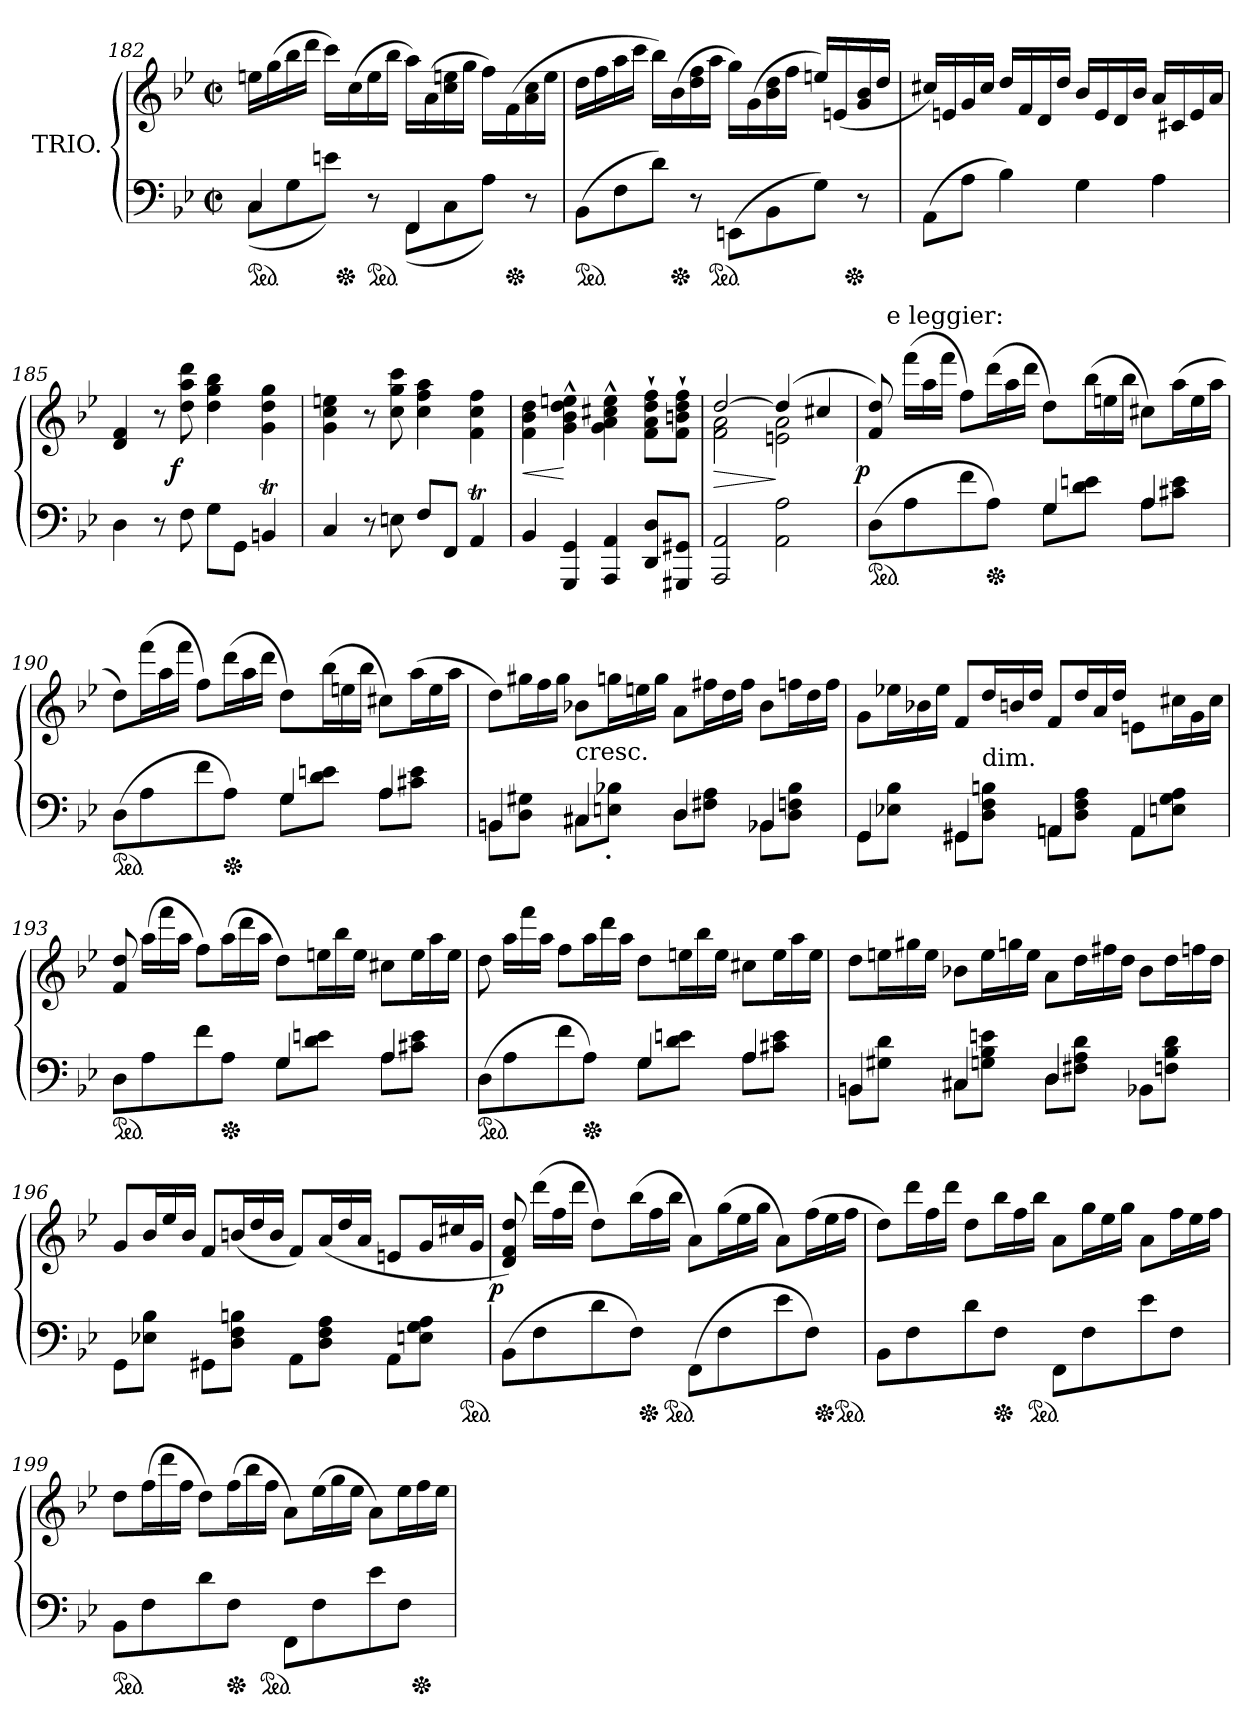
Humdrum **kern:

**kern	**kern	**dynam
*part1	*part1	*part1
*staff2	*staff1	*staff1/2
*I"TRIO.	*	*
*clefF4	*clefG2	*
*k[b-e-]	*k[b-e-]	*
*g:	*g:	*
*M2/2	*M2/2	*
*met(c|)	*met(c|)	*
=182	=182	=182
*^	*	*
*ped	*	*	*
*	*	*^	*
4C	(>8CL	16eenLL	4ryy	.
.	.	(>16gg	.	.
.	8G	16bb-	.	.
.	.	16dddJJ	.	.
4reeeyy	8enJ)	16cccLL)	32ryy	.
*Xped	*	*	*	*
.	.	.	2ryy	.
.	.	(>16cc	.	.
*ped	*	*	*	*
.	8r	16ee	.	.
.	.	16bb-JJ	.	.
4FF	(>8FFL	16aaLL)	.	.
.	.	(>16a	.	.
.	8C	16cc 16een	.	.
.	.	16ggJJ	.	.
4rAyy	8AJ)	16ffLL)	.	.
.	.	.	8..ryy	.
*Xped	*	*	*	*
.	.	(>16f	.	.
.	8r	16a 16cc	.	.
.	.	16eeJJ	.	.
*v	*v	*	*	*
=183	=183	=183	=183
*ped	*	*	*
(>8BB-L	16ddLL	2ryy	.
.	16ff	.	.
8F	16aa	.	.
.	16cccJJ	.	.
8dJ)	16bb-LL)	.	.
*Xped	*	*	*
.	(>16b-	.	.
8r	16dd 16ff	.	.
*ped	*	*	*
.	16aaJJ	.	.
(>8EEn\L	16ggLL)	4ryy	.
.	(>16g	.	.
8BB-	16b- 16dd	.	.
.	16ffJJ	.	.
8GJ)	16eenLL)	16.ryy	.
.	(>16en	.	.
*Xped	*	*	*
.	.	8ryy	.
8r	16g 16b-	.	.
.	16ddJJ	.	.
.	.	32ryy	.
*	*v	*v	*
=184	=184	=184
(>8AAL	16cc#X/LL)	.
.	16en	.
8AJ	16g	.
.	16cc#JJ	.
4B-)	16ddLL	.
.	16f	.
.	16d	.
.	16ddJJ	.
4G	16b-/LL	.
.	16e	.
.	16d	.
.	16b-JJ	.
4A	16a/LL	.
.	16c#X	.
.	16e	.
.	16aJJ	.
=185	=185	=185
4D	4d 4f	.
8r	8r	.
!	!	!LO:DY:rj
8F	8dd 8aa 8ddd	f
8G\L	4dd 4gg 4bb-	.
8GGJ	.	.
4BBnt	4g 4dd 4gg	.
=186	=186	=186
4C	4g 4cc 4een	.
8r	8r	.
8En	8cc 8gg 8ccc	.
8FL	4cc 4ff 4aa	.
8FFJ	.	.
4AAt	4f 4cc 4ff	.
=187	=187	=187
4BB-	4f\ 4b-\ 4dd\	<
4GGG 4GG	4g^^ 4b-^^ 4dd^^ 4een^^	[
4AAA 4AA	4g^^ 4a^^ 4cc#X^^ 4ee^^	.
8DD 8DL	8f` 8a` 8dd` 8ff`L	.
8GGG#X 8GG#XJ	8f` 8bn` 8dd` 8ff`J	.
=188	=188	=188
*	*^	*
2AAA 2AA	[2dd	2f 2a	>
2AA 2A	(>4dd]	2en 2a	]
.	4cc#X	.	.
=189	=189	=189	=189
*^	*	*	*
!	!	!	!	!LO:DY:rj
*ped	*	*	*	*
(>8D\L	2rcyy	8f 8dd)	16ryy	p
!	!	!	!LO:TX:a:t=e leggier&colon;	!
.	.	.	2...ryy	.
*	*	*Xtuplet	*	*
8A	.	(>24fffLL	.	.
.	.	24aa	.	.
.	.	24fffJJ	.	.
8f	.	8ffL)	.	.
*Xped	*	*	*	*
8AJ)	.	(>24dddL	.	.
.	.	24aa	.	.
.	.	24dddJJ	.	.
8GL	4G/	8ddL)	.	.
8d\ 8en\J	.	(>24bb-L	.	.
.	.	24een	.	.
.	.	24bb-JJ	.	.
8AL	4A/	8cc#XL)	.	.
8c#X\ 8e\J	.	(>24aaL	.	.
.	.	24ee	.	.
.	.	24aaJJ	.	.
*	*	*v	*v	*
=190	=190	=190	=190
*ped	*	*	*
2rgyy	(>8DL	8ddL)	.
.	8A	(>24fffL	.
.	.	24aa	.
.	.	24fffJJ	.
.	8f	8ffL)	.
*Xped	*	*	*
.	8AJ)	(>24dddL	.
.	.	24aa	.
.	.	24dddJJ	.
4G	8GL	8ddL)	.
.	8d 8enJ	(>24bb-L	.
.	.	24een	.
.	.	24bb-JJ	.
4A	8AL	8cc#XL)	.
.	8c#X 8eJ	(>24aaL	.
.	.	24ee	.
.	.	24aaJJ	.
=191	=191	=191	=191
4BBn/	8BBn\L	8ddL)	.
.	8D 8G#XJ	24gg#XL	.
.	.	24ff	.
.	.	24gg#JJ	.
!	!	!LO:TX:c:t=cresc.	!
4C#X	8C#XL	8b-XL	.
.	8En' 8B-X'J	24ggnL	.
.	.	24een	.
.	.	24ggJJ	.
4D	8DL	8aL	.
.	8F#X 8AJ	24ff#XL	.
.	.	24dd	.
.	.	24ff#JJ	.
4BB-X	8BB-XL	8b-L	.
.	8D 8Fn 8B-J	24ffnL	.
.	.	24dd	.
.	.	24ffJJ	.
=192	=192	=192	=192
4GG	8GGL	8gL	.
.	8E-X 8B-J	24ee-XL	.
.	.	24b-X	.
.	.	24ee-JJ	.
4GG#X	8GG#XL	8fL	.
!	!	!LO:TX:c:t=dim.	!
.	8D 8F 8BnJ	24ddL	.
.	.	24bn	.
.	.	24ddJJ	.
4AAn	8AAnL	8fL	.
.	8D 8F 8AJ	24ddL	.
.	.	24a	.
.	.	24ddJJ	.
4AA	8AAL	8en\L	.
.	8En 8G 8AJ	24cc#XL	.
.	.	24g	.
.	.	24cc#JJ	.
=193	=193	=193	=193
*ped	*	*	*
8D\L	2rcyy	8f 8dd	.
8A	.	(>24aaLL	.
.	.	24fff	.
.	.	24aaJJ	.
8f	.	8ffL)	.
*Xped	*	*	*
8AJ	.	(>24aaL	.
.	.	24ddd	.
.	.	24aaJJ	.
4G	8GL	8ddL)	.
.	8d 8enJ	24eenL	.
.	.	24bb-	.
.	.	24eeJJ	.
4A	8AL	8cc#XL	.
.	8c#X 8eJ	24eeL	.
.	.	24aa	.
.	.	24eeJJ	.
=194	=194	=194	=194
*ped	*	*	*
(>8D\L	2ryy	8dd	.
8A	.	24aaLL	.
.	.	24fff	.
.	.	24aaJJ	.
8f	.	8ffL	.
*Xped	*	*	*
8AJ)	.	24aaL	.
.	.	24ddd	.
.	.	24aaJJ	.
4G	8GL	8ddL	.
.	8d 8enJ	24eenL	.
.	.	24bb-	.
.	.	24eeJJ	.
4A	8AL	8cc#XL	.
.	8c#X 8eJ	24eeL	.
.	.	24aa	.
.	.	24eeJJ	.
=195	=195	=195	=195
4BBn	8BBnL	8ddL	.
.	8G#X 8dJ	24eenL	.
.	.	24gg#X	.
.	.	24eeJJ	.
4C#X	8C#XL	8b-XL	.
.	8Gn 8B- 8enJ	24eeL	.
.	.	24ggn	.
.	.	24eeJJ	.
4D	8DL	8aL	.
.	8F#X 8A 8dJ	24ddL	.
.	.	24ff#X	.
.	.	24ddJJ	.
4ryy	8BB-XL	8b-L	.
.	8Fn 8B- 8dJ	24ddL	.
.	.	24ffn	.
.	.	24ddJJ	.
*v	*v	*	*
=196	=196	=196
8GG\L	8g/L	.
8E-X 8B-J	24b-L	.
.	24ee-	.
.	24b-JJ	.
8GG#X\L	8fL	.
8D 8F 8BnJ	(<24bnL	.
.	24dd	.
.	24bJJ	.
8AA\L	8fL)	.
8D 8F 8AJ	(<24aL	.
.	24dd	.
.	24aJJ	.
8AA\L	8enL	.
8En 8G 8AJ	24gL	.
.	24cc#X	.
.	24gJJ	.
*ped	*	*
=197	=197	=197
!	!	!LO:DY:rj
*	*^	*
(>8BB-L	8d 8f 8dd)	3ryy	p
8F	(>24dddLL	.	.
.	24ff	.	.
.	24dddJJ	.	.
8d	8ddL)	.	.
.	.	24.ryy	.
8FJ)	(>24bb-L	.	.
*Xped	*	*	*
.	.	3ryy	.
.	24ff	.	.
*ped	*	*	*
.	24bb-JJ	.	.
(>8FFL	8aL)	.	.
8F	(>24ggL	.	.
.	24ee-	.	.
.	24ggJJ	.	.
.	.	6ryy	.
8e-	8aL)	.	.
8FJ)	(>24ffL	.	.
*Xped	*	*	*
.	.	12ryy	.
.	24ee-	.	.
.	24ffJJ	.	.
.	.	48ryy	.
*ped	*	*	*
*	*v	*v	*
=198	=198	=198
8BB-L	8ddL)	.
8F	24dddL	.
.	24ff	.
.	24dddJJ	.
8d	8ddL	.
*Xped	*	*
8FJ	24bb-L	.
.	24ff	.
*ped	*	*
.	24bb-JJ	.
8FFL	8aL	.
8F	24ggL	.
.	24ee-	.
.	24ggJJ	.
8e-	8aL	.
8FJ	24ffL	.
.	24ee-	.
.	24ffJJ	.
=199	=199	=199
*ped	*	*
8BB-L	8ddL	.
8F	(>24ffL	.
.	24ddd	.
.	24ffJJ	.
8d	8ddL)	.
*Xped	*	*
8FJ	(>24ffL	.
.	24bb-	.
*ped	*	*
.	24ffJJ	.
8FFL	8aL)	.
8F	(>24ee-L	.
.	24gg	.
.	24ee-JJ	.
8e-	8aL)	.
8FJ	24ee-L	.
*Xped	*	*
.	24ff	.
.	24ee-JJ	.
=	=	=
*-	*-	*-
